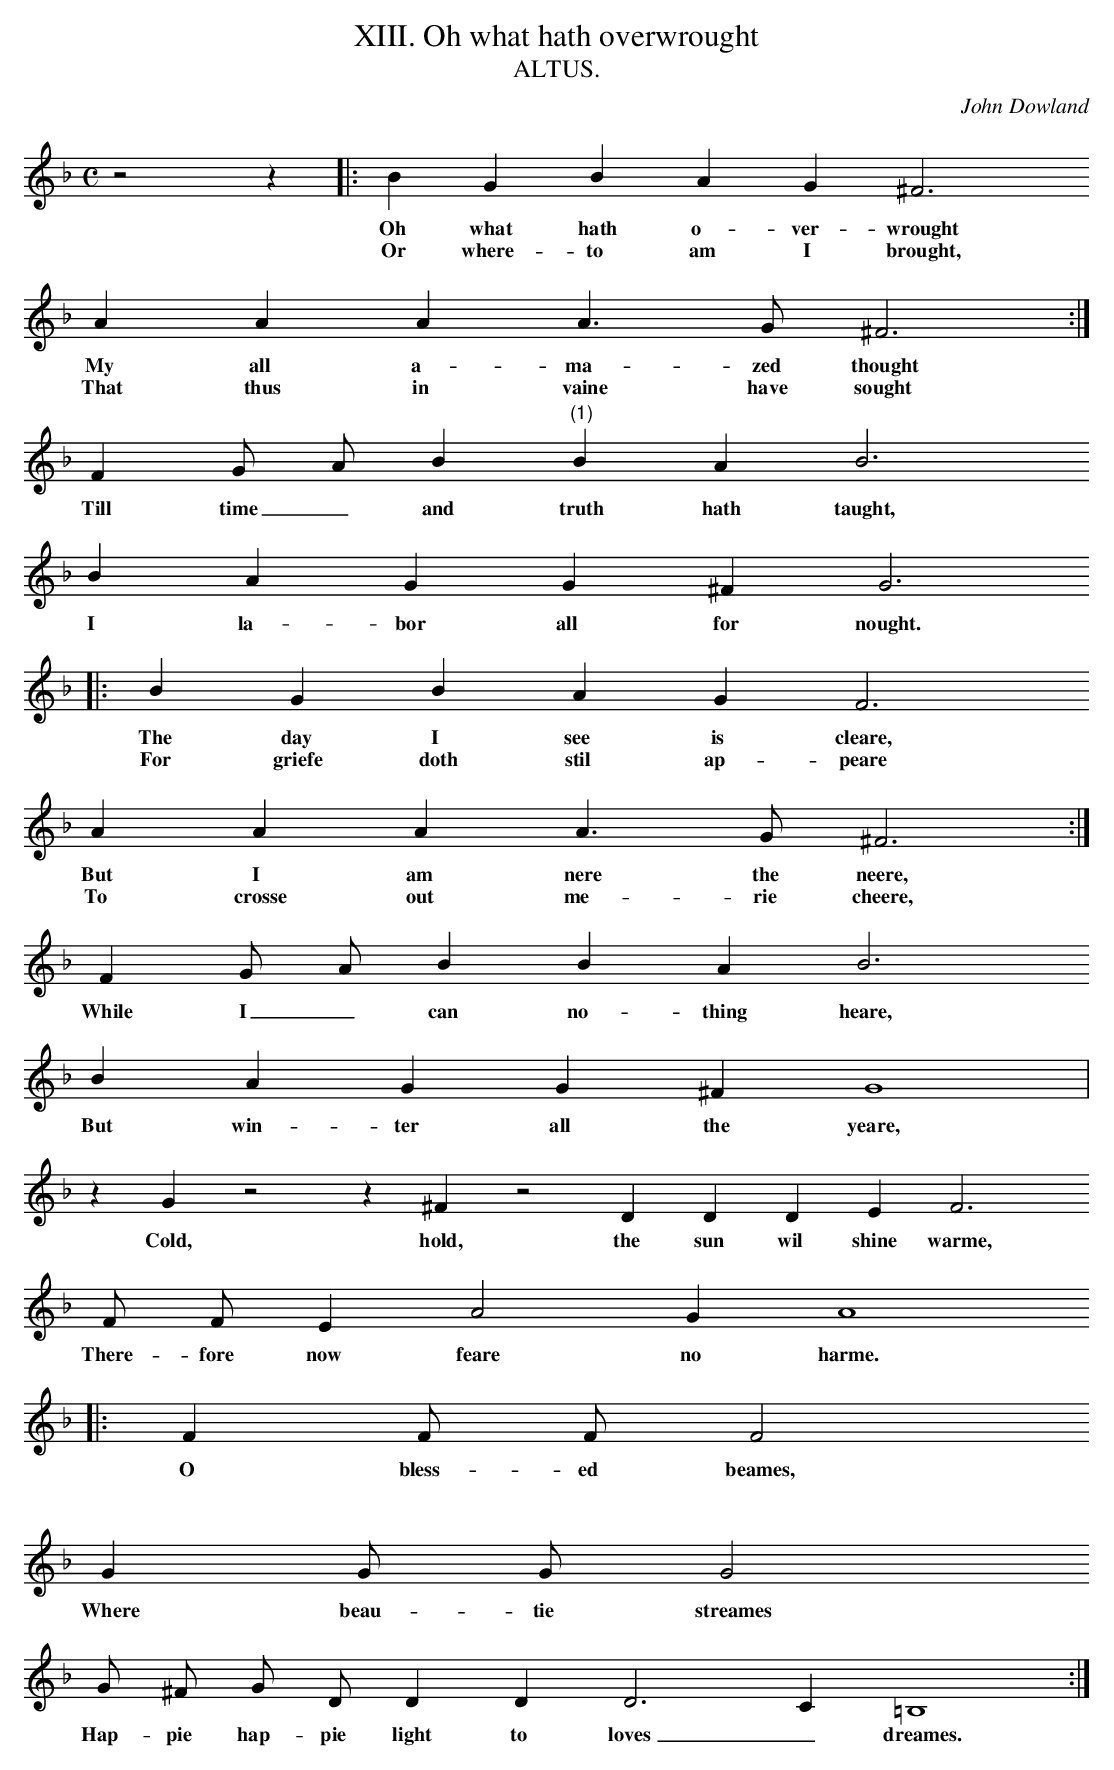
X:1
T:XIII. Oh what hath overwrought
T:ALTUS.
C:John Dowland
M:C
L:1/4
K:G dor
z2 z |: B G B A G ^F3
w: Oh what hath o- ver- wrought
w: Or where- to am I brought,
A A A A > G ^F3 :|
w: My all a- ma- zed thought
w: That thus in vaine have sought
F G/ A/ B "(1)"B A B3
w: Till time _ and truth hath taught,
B A G G ^F G3
w: I la- bor all for nought.
|:B G B A G F3
w: The day I see is cleare,
w: For griefe doth stil ap- peare
A A A A > G ^F3 :|
w: But I am nere the neere,
w: To crosse out me- rie cheere,
F G/ A/ B B A B3
w: While I _ can no- thing heare,
B A G G ^F G4 |
w: But win- ter all the yeare,
z G z2 z ^F z2 D D D E F3
w: Cold, hold, the sun wil shine warme,
F/ F/ E A2 G A4
w: There- fore now feare no harme.
|:F F/ F/ F2
w: O bless- ed beames,
G G/ G/ G2
w: Where beau- tie streames
G/ ^F/ G/ D/ D D D3 C =B,4 :|
w: Hap- pie hap- pie light to loves _ dreames.
